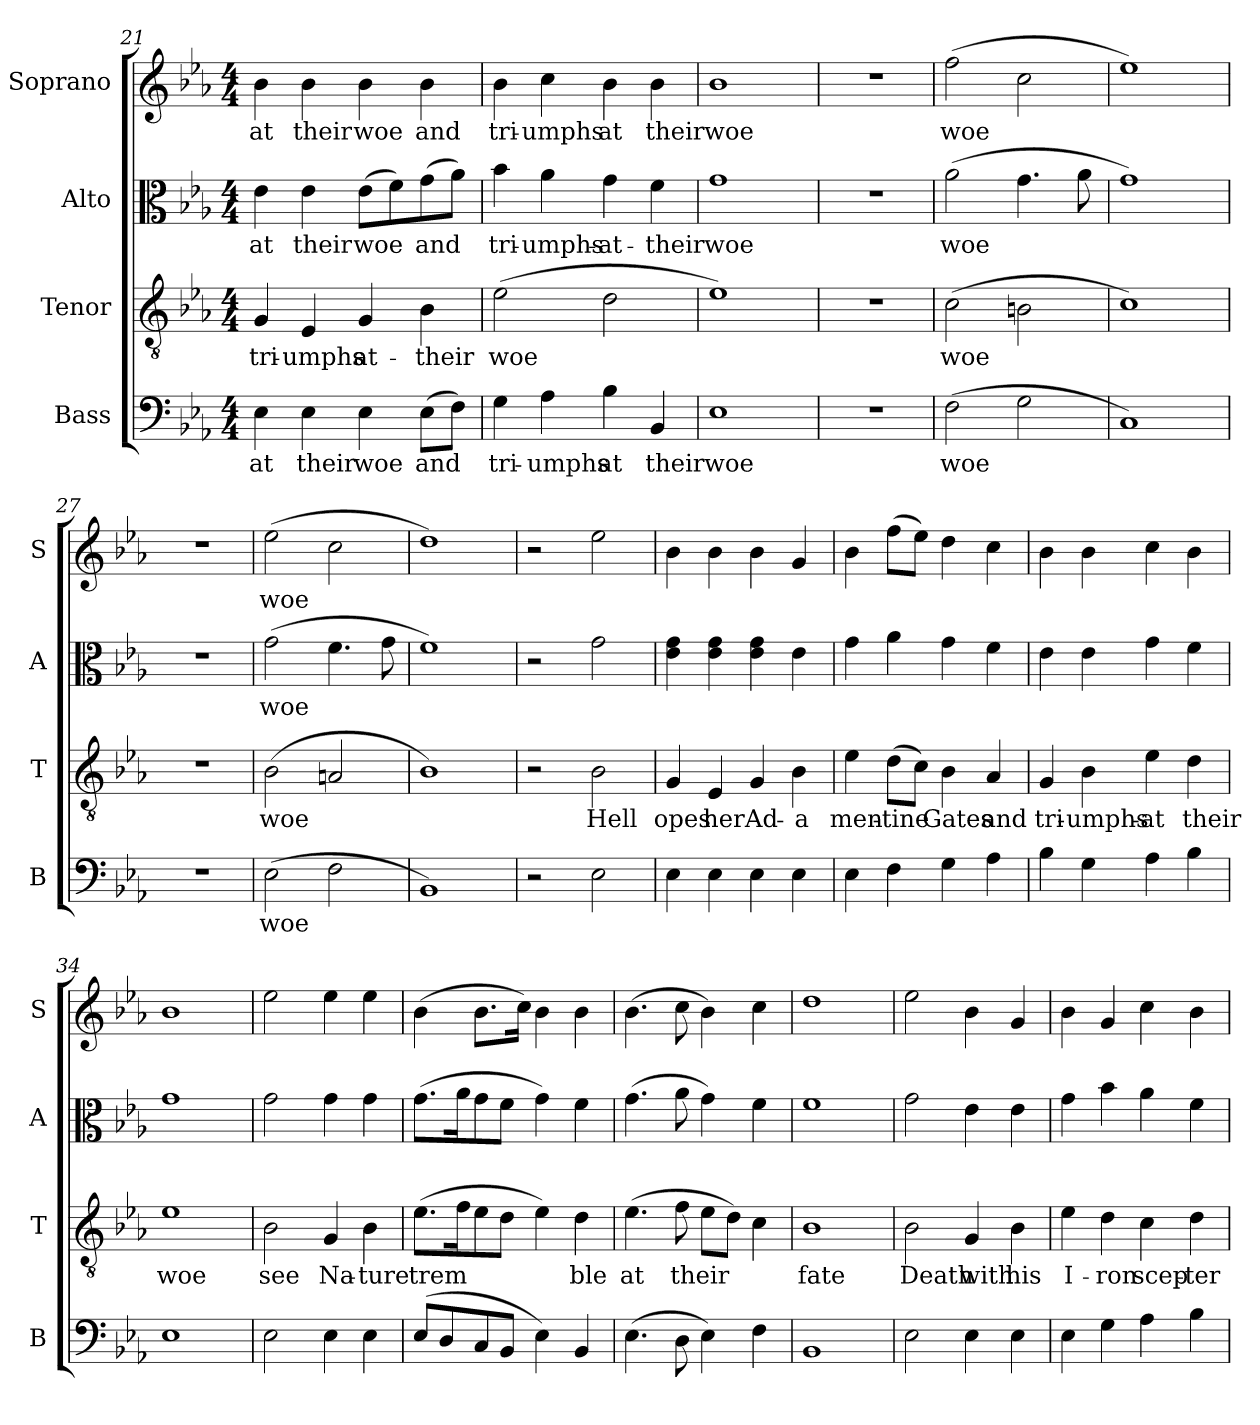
**kern	**text	**kern	**text	**kern	**text	**kern	**text
*part4	*part4	*part3	*part3	*part2	*part2	*part1	*part1
*staff4	*staff4	*staff3	*staff3	*staff2	*staff2	*staff1	*staff1
*I"Bass	*	*I"Tenor	*	*I"Alto	*	*I"Soprano	*
*I'B	*	*I'T	*	*I'A	*	*I'S	*
*clefF4	*	*clefGv2	*	*clefC3	*	*clefG2	*
*k[b-e-a-]	*	*k[b-e-a-]	*	*k[b-e-a-]	*	*k[b-e-a-]	*
*E-:	*	*E-:	*	*E-:	*	*E-:	*
*M4/4	*	*M4/4	*	*M4/4	*	*M4/4	*
=21	=21	=21	=21	=21	=21	=21	=21
4E-\	at	4G/	tri-	4e-\	at	4b-\	at
4E-\	their	4E-/	-umphs	4e-\	their	4b-\	their
4E-\	woe	4G/	at-	(8e-\L	woe	4b-\	woe
.	.	.	.	8f\)	.	.	.
(8E-\L	and	4B-\	-their	(8g\	and	4b-\	and
8F\J)	.	.	.	8a-\J)	.	.	.
=22	=22	=22	=22	=22	=22	=22	=22
4G\	tri-	(2e-\	woe	4b-\	tri-	4b-\	tri-
4A-\	-umphs	.	.	4a-\	-umphs-	4cc\	-umphs
4B-\	at	2d\	.	4g\	-at-	4b-\	at
4BB-/	their	.	.	4f\	-their	4b-\	their
!!LO:LB:g=z
=23	=23	=23	=23	=23	=23	=23	=23
1E-	woe	1e-)	.	1g	woe	1b-	woe
=24	=24	=24	=24	=24	=24	=24	=24
1r	.	1r	.	1r	.	1r	.
=25	=25	=25	=25	=25	=25	=25	=25
(2F\	woe	(2c\	woe	(2a-\	woe	(2ff\	woe
2G\	.	2Bn\	.	4.g\	.	2cc\	.
.	.	.	.	8a-\	.	.	.
=26	=26	=26	=26	=26	=26	=26	=26
1C)	.	1c)	.	1g)	.	1ee-)	.
=27	=27	=27	=27	=27	=27	=27	=27
1r	.	1r	.	1r	.	1r	.
=28	=28	=28	=28	=28	=28	=28	=28
(2E-\	woe	(2B-\	woe	(2g\	woe	(2ee-\	woe
2F\	.	2An/	.	4.f\	.	2cc\	.
.	.	.	.	8g\	.	.	.
=29	=29	=29	=29	=29	=29	=29	=29
1BB-)	.	1B-)	.	1f)	.	1dd)	.
=30	=30	=30	=30	=30	=30	=30	=30
2r	.	2r	.	2r	.	2r	.
2E-\	.	2B-\	Hell	2g\	.	2ee-\	.
=31	=31	=31	=31	=31	=31	=31	=31
4E-\	.	4G/	opes	4e-\ 4g\	.	4b-\	.
4E-\	.	4E-/	her	4e-\ 4g\	.	4b-\	.
4E-\	.	4G/	Ad-	4e-\ 4g\	.	4b-\	.
4E-\	.	4B-\	-a	4e-\	.	4g/	.
!!LO:LB:g=z
=32	=32	=32	=32	=32	=32	=32	=32
4E-\	.	4e-\	men-	4g\	.	4b-\	.
4F\	.	(8d\L	tine	4a-\	.	(8ff\L	.
.	.	8c\J)	.	.	.	8ee-\J)	.
4G\	.	4B-\	Gates	4g\	.	4dd\	.
4A-\	.	4A-/	and	4f\	.	4cc\	.
=33	=33	=33	=33	=33	=33	=33	=33
4B-\	.	4G/	tri-	4e-\	.	4b-\	.
4G\	.	4B-\	-umphs-	4e-\	.	4b-\	.
4A-\	.	4e-\	-at	4g\	.	4cc\	.
4B-\	.	4d\	their	4f\	.	4b-\	.
=34	=34	=34	=34	=34	=34	=34	=34
1E-	.	1e-	woe	1g	.	1b-	.
=35	=35	=35	=35	=35	=35	=35	=35
2E-\	.	2B-\	see	2g\	.	2ee-\	.
4E-\	.	4G/	Na-	4g\	.	4ee-\	.
4E-\	.	4B-\	-ture	4g\	.	4ee-\	.
=36	=36	=36	=36	=36	=36	=36	=36
(8E-/L	.	(8.e-\L	trem	(8.g\L	.	(4b-\	.
8D/	.	.	.	.	.	.	.
.	.	16f\K	.	16a-\K	.	.	.
8C/	.	8e-\	.	8g\	.	8.b-\L	.
8BB-/J	.	8d\J	.	8f\J	.	.	.
.	.	.	.	.	.	16cc\Jk)	.
4E-\)	.	4e-\)	.	4g\)	.	4b-\	.
4BB-/	.	4d\	ble	4f\	.	4b-\	.
!!LO:PB:g=z
=37	=37	=37	=37	=37	=37	=37	=37
(4.E-\	.	(4.e-\	at	(4.g\	.	(4.b-\	.
8D\	.	8f\	their	8a-\	.	8cc\	.
4E-\)	.	8e-\L	.	4g\)	.	4b-\)	.
.	.	8d\J)	.	.	.	.	.
4F\	.	4c\	.	4f\	.	4cc\	.
=38	=38	=38	=38	=38	=38	=38	=38
1BB-	.	1B-	fate	1f	.	1dd	.
=39	=39	=39	=39	=39	=39	=39	=39
2E-\	.	2B-\	Death	2g\	.	2ee-\	.
4E-\	.	4G/	with	4e-\	.	4b-\	.
4E-\	.	4B-\	his	4e-\	.	4g/	.
=40	=40	=40	=40	=40	=40	=40	=40
4E-\	.	4e-\	I-	4g\	.	4b-\	.
4G\	.	4d\	-ron	4b-\	.	4g/	.
4A-\	.	4c\	scep-	4a-\	.	4cc\	.
4B-\	.	4d\	-ter	4f\	.	4b-\	.
=	=	=	=	=	=	=	=
*-	*-	*-	*-	*-	*-	*-	*-
